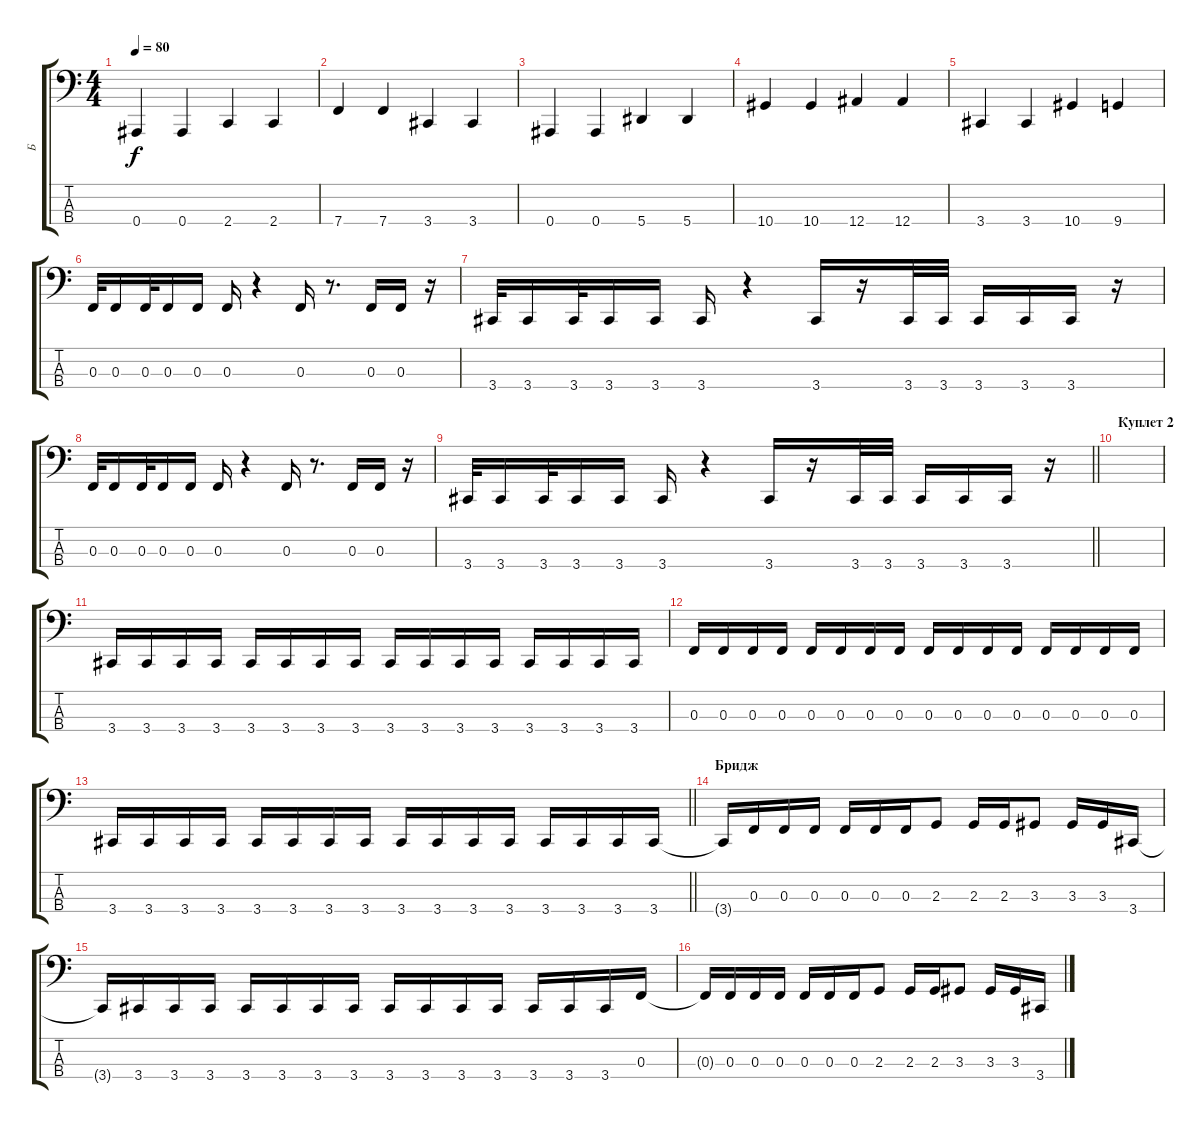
\track ("Б" "Б") {instrument electricbassfinger}
\staff {score tabs}
\tuning (Eb2 Bb1 F1 Bb0) {hide}
\ts (4 4)
\tempo 80
\clef f4
\ks c
0.4.4{dy f} 0.4.4 2.4.4 2.4.4 |
7.4.4 7.4.4 3.4.4 3.4.4 |
0.4.4 0.4.4 5.4.4 5.4.4 |
10.4.4 10.4.4 12.4.4 12.4.4 |
3.4.4 3.4.4 10.4.4 9.4.4 |
0.3.32 0.3.16 0.3.32 0.3.16 0.3.16 0.3.16 r.4 0.3.16 r.8{d} 0.3.16 0.3.16 r.16 |
3.4.32 3.4.16 3.4.32 3.4.16 3.4.16 3.4.16 r.4 3.4.16 r.16 3.4.32 3.4.32 3.4.16 3.4.16 3.4.16 r.16 |
0.3.32 0.3.16 0.3.32 0.3.16 0.3.16 0.3.16 r.4 0.3.16 r.8{d} 0.3.16 0.3.16 r.16 |
\barLineRight lightlight
3.4.32 3.4.16 3.4.32 3.4.16 3.4.16 3.4.16 r.4 3.4.16 r.16 3.4.32 3.4.32 3.4.16 3.4.16 3.4.16 r.16 |
\section ("" "Куплет 2")
|
3.4.16 3.4.16 3.4.16 3.4.16 3.4.16 3.4.16 3.4.16 3.4.16 3.4.16 3.4.16 3.4.16 3.4.16 3.4.16 3.4.16 3.4.16 3.4.16 |
0.3.16 0.3.16 0.3.16 0.3.16 0.3.16 0.3.16 0.3.16 0.3.16 0.3.16 0.3.16 0.3.16 0.3.16 0.3.16 0.3.16 0.3.16 0.3.16 |
\barLineRight lightlight
3.4.16 3.4.16 3.4.16 3.4.16 3.4.16 3.4.16 3.4.16 3.4.16 3.4.16 3.4.16 3.4.16 3.4.16 3.4.16 3.4.16 3.4.16 3.4.16 |
\section ("" "Бридж")
3.4{t}.16 0.3.16 0.3.16 0.3.16 0.3.16 0.3.16 0.3.16 2.3.8 2.3.16 2.3.16 3.3.8 3.3.16 3.3.16 3.4.16 |
3.4{t}.16 3.4.16 3.4.16 3.4.16 3.4.16 3.4.16 3.4.16 3.4.16 3.4.16 3.4.16 3.4.16 3.4.16 3.4.16 3.4.16 3.4.16 0.3.16 |
0.3{t}.16 0.3.16 0.3.16 0.3.16 0.3.16 0.3.16 0.3.16 2.3.8 2.3.16 2.3.16 3.3.8 3.3.16 3.3.16 3.4.16
